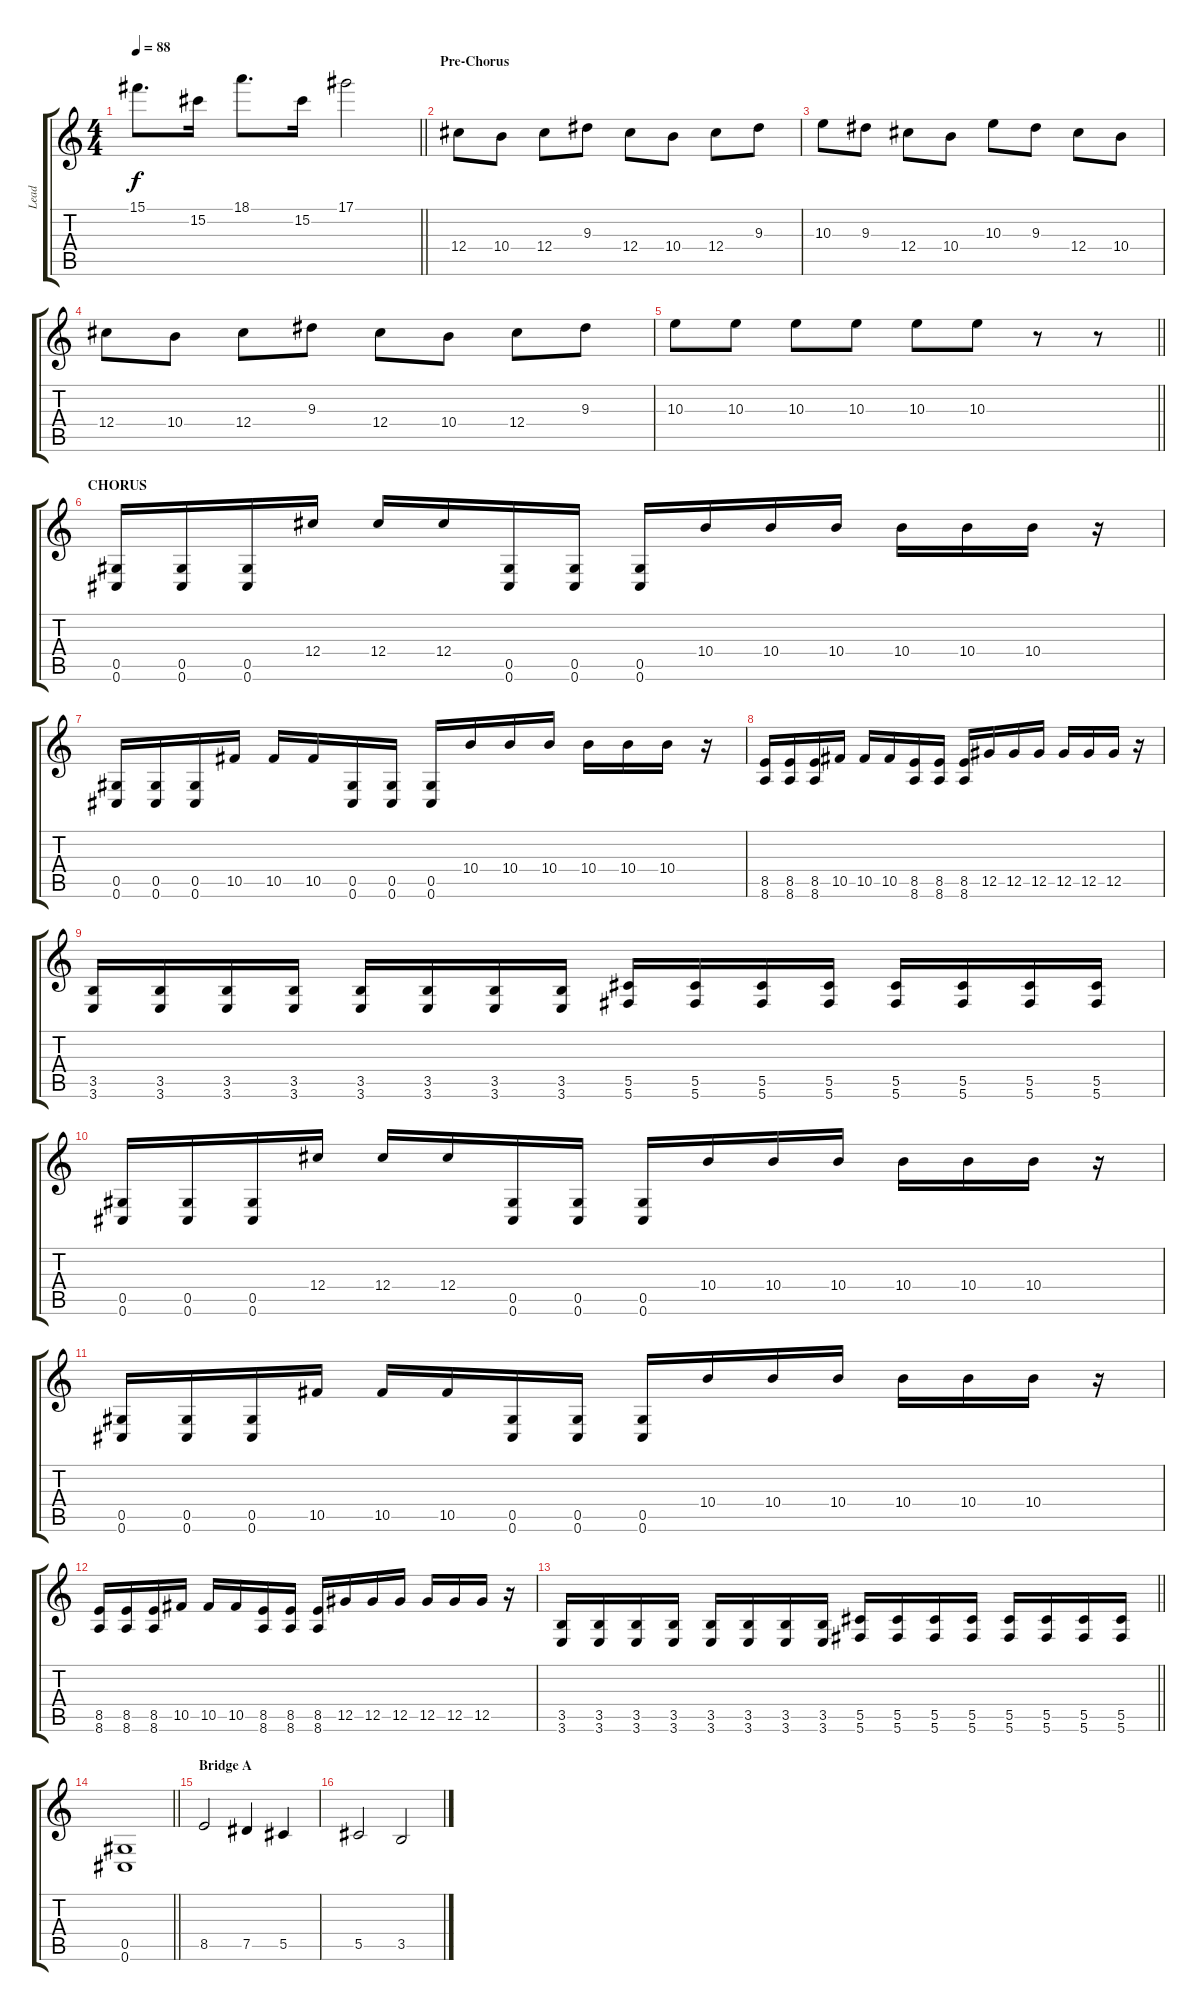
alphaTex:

\track ("Lead" "Lead") {instrument overdrivenguitar}
\staff {score tabs}
\tuning (Eb4 Bb3 Gb3 Db3 Ab2 Db2) {hide}
\ts (4 4)
\tempo 88
\clef g2
\barLineRight lightlight
\ks c
15.1.8{d dy f} 15.2.16 18.1.8{d} 15.2.16 17.1.2 |
\section ("" "Pre-Chorus")
12.4.8 10.4.8 12.4.8 9.3.8 12.4.8 10.4.8 12.4.8 9.3.8 |
10.3.8 9.3.8 12.4.8 10.4.8 10.3.8 9.3.8 12.4.8 10.4.8 |
12.4.8 10.4.8 12.4.8 9.3.8 12.4.8 10.4.8 12.4.8 9.3.8 |
\barLineRight lightlight
10.3.8 10.3.8 10.3.8 10.3.8 10.3.8 10.3.8 r.8 r.8 |
\section ("" "CHORUS")
(0.5 0.6).16 (0.5 0.6).16 (0.5 0.6).16 12.4.16 12.4.16 12.4.16 (0.5 0.6).16 (0.5 0.6).16 (0.5 0.6).16 10.4.16 10.4.16 10.4.16 10.4.16 10.4.16 10.4.16 r.16 |
(0.5 0.6).16 (0.5 0.6).16 (0.5 0.6).16 10.5.16 10.5.16 10.5.16 (0.5 0.6).16 (0.5 0.6).16 (0.5 0.6).16 10.4.16 10.4.16 10.4.16 10.4.16 10.4.16 10.4.16 r.16 |
(8.5 8.6).16 (8.5 8.6).16 (8.5 8.6).16 10.5.16 10.5.16 10.5.16 (8.5 8.6).16 (8.5 8.6).16 (8.5 8.6).16 12.5.16 12.5.16 12.5.16 12.5.16 12.5.16 12.5.16 r.16 |
(3.5 3.6).16 (3.5 3.6).16 (3.5 3.6).16 (3.5 3.6).16 (3.5 3.6).16 (3.5 3.6).16 (3.5 3.6).16 (3.5 3.6).16 (5.5 5.6).16 (5.5 5.6).16 (5.5 5.6).16 (5.5 5.6).16 (5.5 5.6).16 (5.5 5.6).16 (5.5 5.6).16 (5.5 5.6).16 |
(0.5 0.6).16 (0.5 0.6).16 (0.5 0.6).16 12.4.16 12.4.16 12.4.16 (0.5 0.6).16 (0.5 0.6).16 (0.5 0.6).16 10.4.16 10.4.16 10.4.16 10.4.16 10.4.16 10.4.16 r.16 |
(0.5 0.6).16 (0.5 0.6).16 (0.5 0.6).16 10.5.16 10.5.16 10.5.16 (0.5 0.6).16 (0.5 0.6).16 (0.5 0.6).16 10.4.16 10.4.16 10.4.16 10.4.16 10.4.16 10.4.16 r.16 |
(8.5 8.6).16 (8.5 8.6).16 (8.5 8.6).16 10.5.16 10.5.16 10.5.16 (8.5 8.6).16 (8.5 8.6).16 (8.5 8.6).16 12.5.16 12.5.16 12.5.16 12.5.16 12.5.16 12.5.16 r.16 |
\barLineRight lightlight
(3.5 3.6).16 (3.5 3.6).16 (3.5 3.6).16 (3.5 3.6).16 (3.5 3.6).16 (3.5 3.6).16 (3.5 3.6).16 (3.5 3.6).16 (5.5 5.6).16 (5.5 5.6).16 (5.5 5.6).16 (5.5 5.6).16 (5.5 5.6).16 (5.5 5.6).16 (5.5 5.6).16 (5.5 5.6).16 |
\section ("" "")
\barLineRight lightlight
(0.5 0.6).1 |
\section ("" "Bridge A")
8.5.2 7.5.4 5.5.4 |
5.5.2 3.5.2
